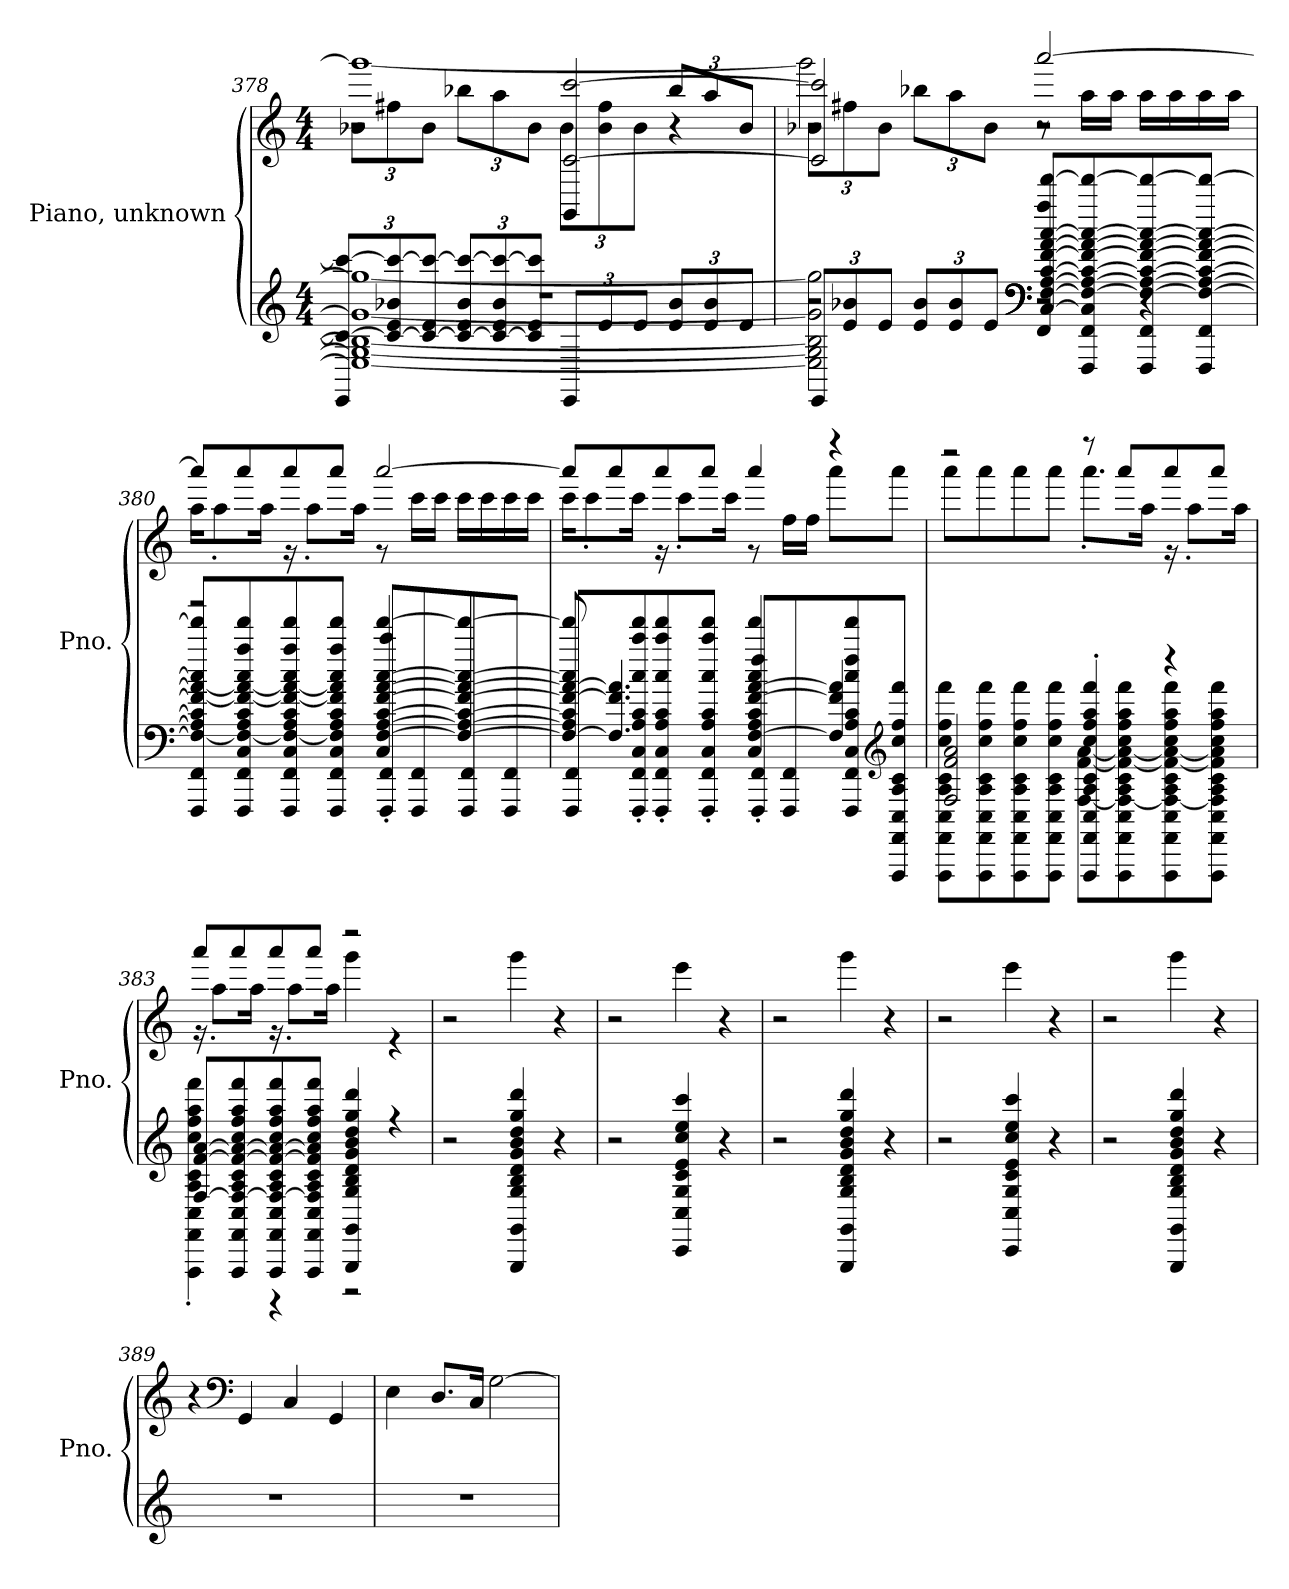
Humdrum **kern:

**kern	**kern
*part1	*part1
*staff2	*staff1
*I"Piano, unknown	*
*I'Pno.	*
!!LO:LB:g=z
*clefG2	*clefG2
*k[]	*k[]
*M4/4	*M4/4
=378	=378
*^	*^
*	*^	*	*
*	*	*Xbrackettup	*	*Xbrackettup
*	*	*	*^	*^
1r	1E_ 1G_ 1B-_ 1g_ 1gg_	12EE/ 12c#/_ 12ccc#/_L	2r	12b-X\L	2r	1ggg_
.	.	12c#/_ 12e/ 12b-X/ 12ccc#/_	.	12ff#X\	.	.
.	.	12c#/_ 12e/ 12ccc#/_J	.	12b-\J	.	.
.	.	12c#/_ 12e/ 12b-/ 12ccc#/_L	.	12bb-X\L	.	.
.	.	12c#/_ 12e/ 12b-/ 12ccc#/_	.	12aa\	.	.
.	.	12c#/] 12e/ 12ccc#/]J	.	12b-\J	.	.
.	.	12EE/L	4GG/	12b-\L	[2c/ [2ccc/	.
.	.	12e/	.	12b-\ 12ff#\	.	.
.	.	12e/J	.	12b-\J	.	.
.	.	12e/ 12b-/L	12bb-/L	4r	.	.
.	.	12e/ 12b-/	12aa/	.	.	.
.	.	12e/J	12b-/J	.	.	.
=379	=379	=379	=379	=379	=379	=379
2r	2E\] 2G\] 2B-\] 2g\] 2gg\]	12EE/L	2r	12b-X\L	2c/] 2ccc/]	2ggg\]
.	.	12e/ 12b-X/	.	12ff#X\	.	.
.	.	12e/J	.	12b-\J	.	.
.	.	12e/ 12b-/L	.	12bb-X\L	.	.
.	.	12e/ 12b-/	.	12aa\	.	.
.	.	12e/J	.	12b-\J	.	.
*clefF4	*	*	*	*	*	*
4FF/' 4aa/'	2r	[8C/ [8F/ [8A/ [8c/ [8f/ [8a/ [8cc/ [8fff/L	[2aaa/	8r	2r	2r
.	.	8FFF/ 8FF/ 8C/] 8F/_ 8A/_ 8c/_ 8f/_ 8a/_ 8cc/_ 8fff/_	.	16aa\LL	.	.
.	.	.	.	16aa\JJ	.	.
4r	.	8FFF/ 8FF/ 8F/_ 8A/_ 8c/_ 8f/_ 8a/_ 8cc/_ 8fff/_	.	16aa\LL	.	.
.	.	.	.	16aa\	.	.
.	.	8FFF/ 8FF/ 8F/_ 8A/_ 8c/_ 8f/_ 8a/_ 8cc/_ 8fff/_J	.	16aa\	.	.
.	.	.	.	16aa\JJ	.	.
*	*v	*v	*	*	*	*
*	*	*	*v	*v	*v
!!LO:LB:g=z
=380	=380	=380	=380
2r	8FFF/ 8FF/ 8F/_ 8A/] 8c/] 8f/_ 8a/_ 8cc/] 8fff/]L	8aaa/L]	16aa\KL
.	.	.	8aa'\
.	8FFF/ 8FF/ 8C/ 8F/_ 8A/ 8c/ 8f/_ 8a/_ 8cc/ 8aa/ 8fff/	8aaa/	.
.	.	.	16aa\Jk
.	8FFF/ 8FF/ 8C/ 8F/_ 8A/ 8c/ 8f/_ 8a/_ 8cc/ 8aa/ 8fff/	8aaa/	16r
.	.	.	8aa'\L
.	8FFF/ 8FF/ 8C/ 8F/] 8A/ 8c/ 8f/] 8a/] 8cc/ 8aa/ 8fff/J	8aaa/J	.
.	.	.	16aa\Jk
4C/ [4F/ [4A/ [4c/ [4f/ [4a/ [4cc/ [4fff/	8FFF/' 8FF/' 8ccc/'L	[2aaa/	8r
.	8FFF/ 8FF/	.	16ccc\LL
.	.	.	16ccc\JJ
4F/_ 4A/_ 4c/_ 4f/_ 4a/_ 4cc/_ 4fff/_	8FFF/ 8FF/	.	16ccc\LL
.	.	.	16ccc\
.	8FFF/ 8FF/J	.	16ccc\
.	.	.	16ccc\JJ
=381	=381	=381	=381
8F/_ 8A/] 8c/] 8f/_ 8a/_ 8cc/] 8fff/]	8FFF/ 8FF/L	8aaa/L]	16ccc\KL
.	.	.	8ccc'\
4.F/] 4.f/] 4.a/]	8FFF/' 8FF/' 8C/' 8A/' 8c/' 8cc/' 8ccc/' 8fff/'	8aaa/	.
.	.	.	16ccc\Jk
.	8FFF/' 8FF/' 8C/' 8A/' 8c/' 8cc/' 8ccc/' 8fff/'	8aaa/	16r
.	.	.	8ccc'\L
.	8FFF/' 8FF/' 8C/' 8A/' 8c/' 8cc/' 8ccc/' 8fff/'J	8aaa/J	.
.	.	.	16ccc\Jk
4C/ [4F/ 4A/ 4c/ [4f/ [4a/ 4cc/ 4fff/	8FFF/' 8FF/' 8ff/'L	4aaa/	8r
.	8FFF/ 8FF/	.	16ff\LL
.	.	.	16ff\JJ
4F/] 4f/] 4a/]	8FFF/ 8FF/ 8C/ 8A/ 8c/ 8cc/ 8ff/ 8fff/	4r	8aaa\L
*clefG2	*	*	*
.	8FFF/ 8FF/ 8C/ 8A/ 8c/ 8cc/ 8ff/ 8fff/J	.	8aaa\J
!!LO:LB:g=z	!!
=382	=382	=382	=382
2F/ 2f/ 2a/	8FFF\ 8FF\ 8C\ 8A\ 8c\ 8cc\ 8ff\ 8fff\L	2r	8aaa\L
.	8FFF\ 8FF\ 8C\ 8A\ 8c\ 8cc\ 8ff\ 8fff\	.	8aaa\
.	8FFF\ 8FF\ 8C\ 8A\ 8c\ 8cc\ 8ff\ 8fff\	.	8aaa\
.	8FFF\ 8FF\ 8C\ 8A\ 8c\ 8cc\ 8ff\ 8fff\J	.	8aaa\J
4FFF/' 4FF/' 4C/' 4A/' 4c/' 4cc/' 4ff/' 4aa/' 4fff/'	[8F\ [8f\ [8a\L	8r	8.aaa'\L
.	8FFF\ 8FF\ 8C\ 8F\_ 8A\ 8c\ 8f\_ 8a\_ 8cc\ 8ff\ 8aa\ 8fff\	8aaa/L	.
.	.	.	16aa\Jk
4r	8FFF\ 8FF\ 8C\ 8F\_ 8A\ 8c\ 8f\_ 8a\_ 8cc\ 8ff\ 8aa\ 8fff\	8aaa/	16r
.	.	.	8aa'\L
.	8FFF\ 8FF\ 8C\ 8F\] 8A\ 8c\ 8f\] 8a\] 8cc\ 8ff\ 8aa\ 8fff\J	8aaa/J	.
.	.	.	16aa\Jk
=383	=383	=383	=383
[8F/ [8f/ [8a/L	4FFF\' 4FF\' 4C\' 4A\' 4c\' 4cc\' 4ff\' 4aa\' 4fff\'	8aaa/L	16r
.	.	.	8aa'\L
8FFF/ 8FF/ 8C/ 8F/_ 8A/ 8c/ 8f/_ 8a/_ 8cc/ 8ff/ 8aa/ 8fff/	.	8aaa/	.
.	.	.	16aa\Jk
8FFF/ 8FF/ 8C/ 8F/_ 8A/ 8c/ 8f/_ 8a/_ 8cc/ 8ff/ 8aa/ 8fff/	4r	8aaa/	16r
.	.	.	8aa'\L
8FFF/ 8FF/ 8C/ 8F/] 8A/ 8c/ 8f/] 8a/] 8cc/ 8ff/ 8aa/ 8fff/J	.	8aaa/J	.
.	.	.	16aa\Jk
4GGG/ 4GG/ 4G/ 4B/ 4d/ 4g/ 4b/ 4dd/ 4gg/ 4ddd/	2r	2r	4ggg\
4r	.	.	4r
*v	*v	*	*
*	*v	*v
=384	=384
2r	2r
4GGG/ 4GG/ 4G/ 4B/ 4d/ 4g/ 4b/ 4dd/ 4gg/ 4ddd/	4ggg\
4r	4r
=385	=385
2r	2r
4CC/ 4C/ 4G/ 4c/ 4e/ 4cc/ 4ee/ 4ccc/	4eee\
4r	4r
=386	=386
2r	2r
4GGG/ 4GG/ 4G/ 4B/ 4d/ 4g/ 4b/ 4dd/ 4gg/ 4ddd/	4ggg\
4r	4r
=387	=387
2r	2r
4CC/ 4C/ 4G/ 4c/ 4e/ 4cc/ 4ee/ 4ccc/	4eee\
4r	4r
!!LO:LB:g=z
=388	=388
2r	2r
4GGG/ 4GG/ 4G/ 4B/ 4d/ 4g/ 4b/ 4dd/ 4gg/ 4ddd/	4ggg\
4r	4r
=389	=389
1r	4r
*	*clefF4
.	4GG/
.	4C/
.	4GG/
=390	=390
1r	4E\
.	8.D/L
.	16C/Jk
.	[2G\
=	=
*-	*-
